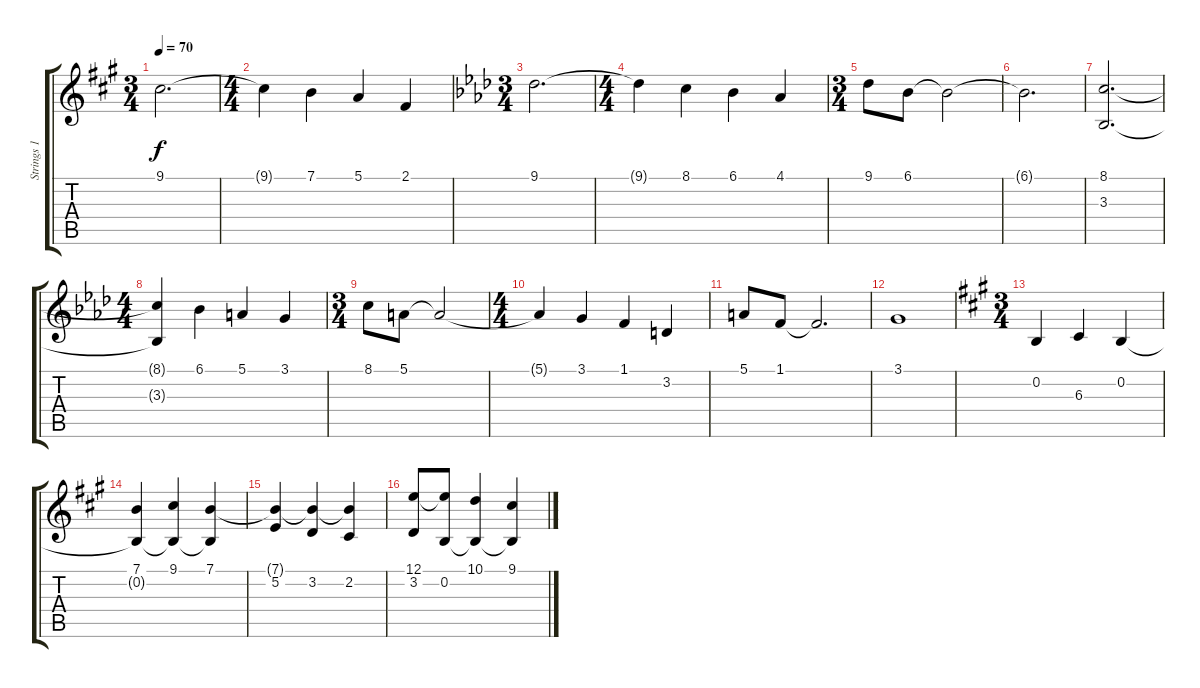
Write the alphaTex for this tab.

\track ("Strings 1" "Strings 1") {instrument synthstrings1}
\staff {score tabs}
\tuning (E4 B3 G3 D3 A2 E2) {hide}
\ts (3 4)
\tempo 70
\clef g2
\ks a
9.1.2{d dy f} |
\ts (4 4)
9.1{t}.4 7.1.4 5.1.4 2.1.4 |
\ts (3 4)
\ks ab
9.1.2{d} |
\ts (4 4)
9.1{t}.4 8.1.4 6.1.4 4.1.4 |
\ts (3 4)
9.1.8 6.1.8 6.1{t}.2 |
6.1{t}.2{d} |
(8.1 3.3).2{d} |
\ts (4 4)
(8.1{t} 3.3{t}).4 6.1.4 5.1.4 3.1.4 |
\ts (3 4)
8.1.8 5.1.8 5.1{t}.2 |
\ts (4 4)
5.1{t}.4 3.1.4 1.1.4 3.2.4 |
5.1.8 1.1.8 1.1{t}.2{d} |
3.1.1 |
\ts (3 4)
\ks a
0.2.4 6.3.4 0.2.4 |
(7.1 0.2{t}).4 (9.1 0.2{t}).4 (7.1 0.2{t}).4 |
(7.1{t} 5.2).4 (7.1{t} 3.2).4 (7.1{t} 2.2).4 |
(12.1 3.2).8 (12.1{t} 0.2).8 (10.1 0.2{t}).4 (9.1 0.2{t}).4
